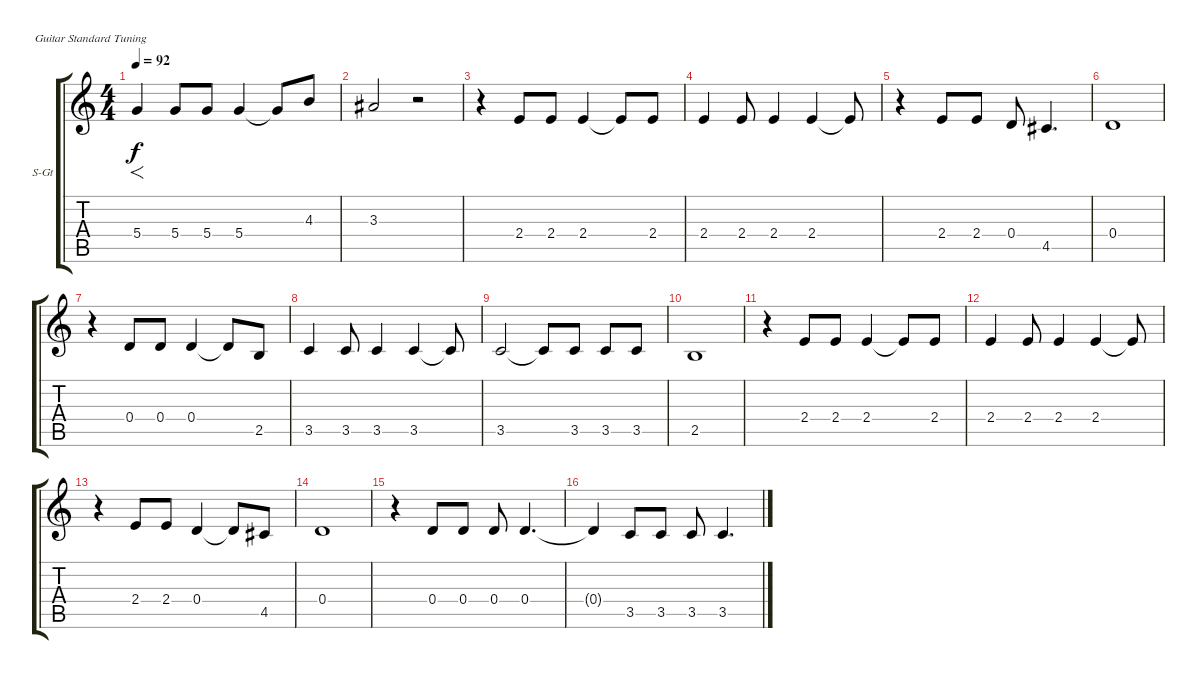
\defaultSystemsLayout 4
\bracketExtendMode groupsimilarinstruments
\firstSystemTrackNameOrientation horizontal
\otherSystemsTrackNameOrientation horizontal
\track ("В. Бутусов (вокал)" "S-Gt") {instrument acousticguitarsteel}
\staff {score tabs}
\tuning (E4 B3 G3 D3 A2 E2)
\ts (4 4)
\tempo 92
\clef g2
\ks c
5.4.4{f dy f} 5.4.8 5.4.8 5.4.4 5.4{t}.8 4.3.8 |
3.3.2 r.2 |
r.4 2.4.8 2.4.8 2.4.4 2.4{t}.8 2.4.8 |
2.4.4 2.4.8 2.4.4 2.4.4 2.4{t}.8 |
r.4 2.4.8 2.4.8 0.4.8 4.5.4{d} |
0.4.1 |
r.4 0.4.8 0.4.8 0.4.4 0.4{t}.8 2.5.8 |
3.5.4 3.5.8 3.5.4 3.5.4 3.5{t}.8 |
3.5.2 3.5{t}.8 3.5.8 3.5.8 3.5.8 |
2.5.1 |
r.4 2.4.8 2.4.8 2.4.4 2.4{t}.8 2.4.8 |
2.4.4 2.4.8 2.4.4 2.4.4 2.4{t}.8 |
r.4 2.4.8 2.4.8 0.4.4 0.4{t}.8 4.5.8 |
0.4.1 |
r.4 0.4.8 0.4.8 0.4.8 0.4.4{d} |
0.4{t}.4 3.5.8 3.5.8 3.5.8 3.5.4{d}
